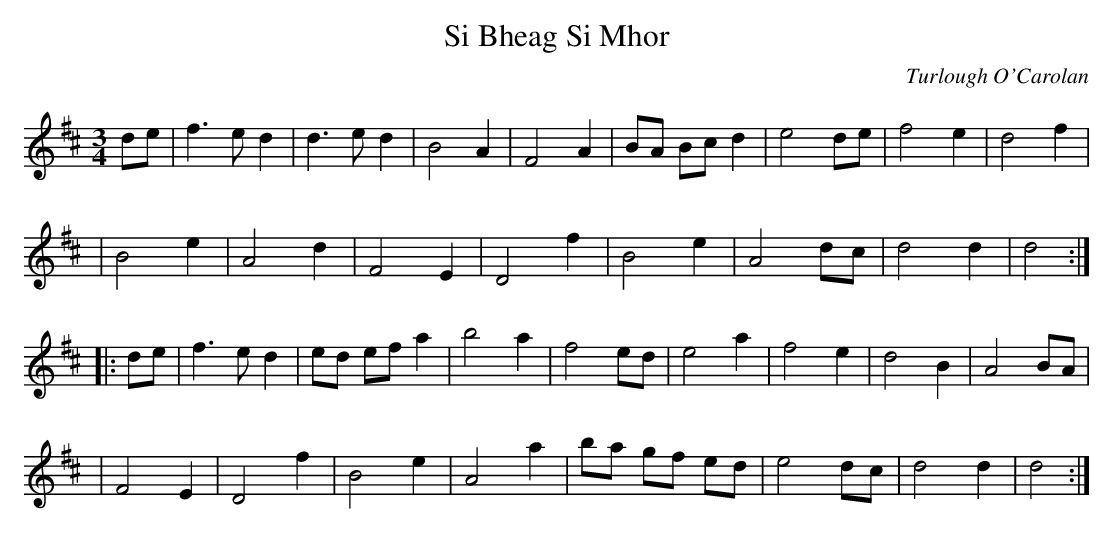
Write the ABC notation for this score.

X:1
T:Si Bheag Si Mhor
M:3/4
L:1/8
C:Turlough O'Carolan
K:D
de \
| f3ed2 | d3ed2 | B4 A2 | F4 A2 | BA Bc d2 | e4 de | f4 e2 | d4 f2 |
| B4 e2 | A4 d2 | F4 E2 | D4 f2 | B4 e2 | A4 dc | d4 d2 | d4 ::
de | f3 e d2 | ed ef a2 | b4a2 | f4 ed | e4 a2 | f4 e2 | d4 B2 | A4 BA |
| F4 E2 | D4 f2 | B4 e2 | A4 a2 | ba gf ed | e4 dc | d4 d2 | d4 :|
